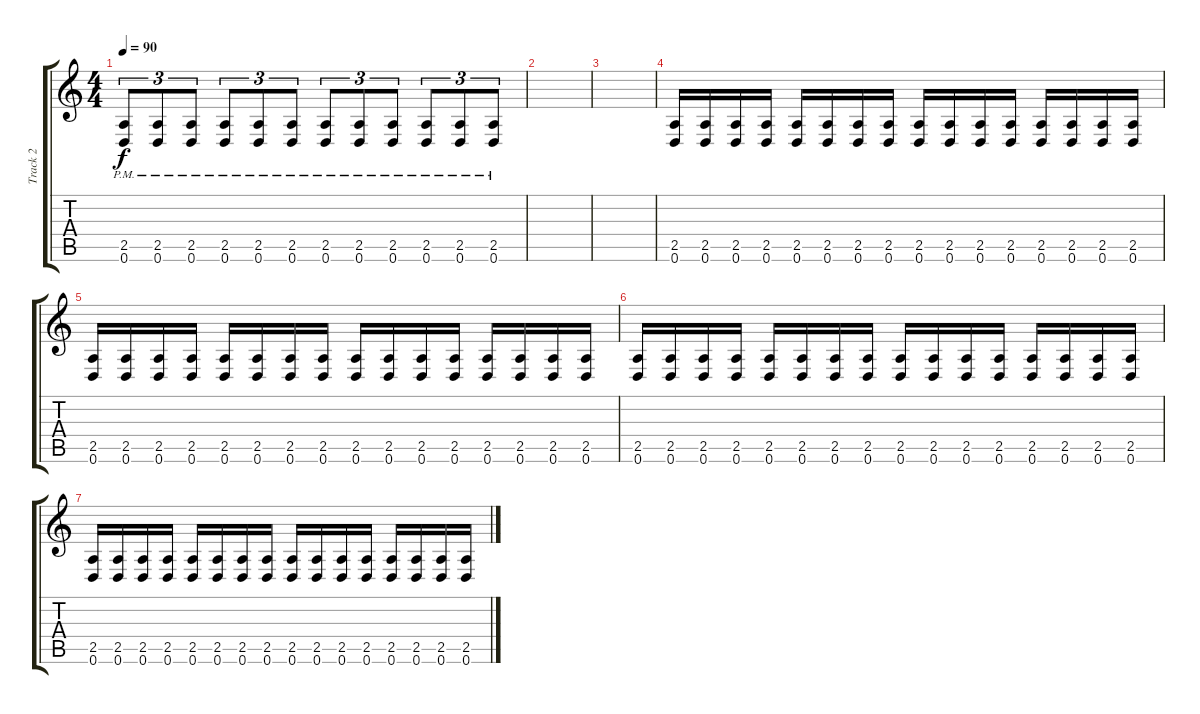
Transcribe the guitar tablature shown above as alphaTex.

\track ("Track 2" "Track 2") {instrument distortionguitar}
\staff {score tabs}
\tuning (D4 A3 F3 C3 G2 D2) {hide}
\ts (4 4)
\tempo 90
\clef g2
\ks c
(2.5{pm} 0.6{pm}).8{tu (3 2) dy f} (2.5{pm} 0.6{pm}).8{tu (3 2)} (2.5{pm} 0.6{pm}).8{tu (3 2)} (2.5{pm} 0.6{pm}).8{tu (3 2)} (2.5{pm} 0.6{pm}).8{tu (3 2)} (2.5{pm} 0.6{pm}).8{tu (3 2)} (2.5{pm} 0.6{pm}).8{tu (3 2)} (2.5{pm} 0.6{pm}).8{tu (3 2)} (2.5{pm} 0.6{pm}).8{tu (3 2)} (2.5{pm} 0.6{pm}).8{tu (3 2)} (2.5{pm} 0.6{pm}).8{tu (3 2)} (2.5{pm} 0.6{pm}).8{tu (3 2)} |
|
|
(2.5 0.6).16 (2.5 0.6).16 (2.5 0.6).16 (2.5 0.6).16 (2.5 0.6).16 (2.5 0.6).16 (2.5 0.6).16 (2.5 0.6).16 (2.5 0.6).16 (2.5 0.6).16 (2.5 0.6).16 (2.5 0.6).16 (2.5 0.6).16 (2.5 0.6).16 (2.5 0.6).16 (2.5 0.6).16 |
(2.5 0.6).16 (2.5 0.6).16 (2.5 0.6).16 (2.5 0.6).16 (2.5 0.6).16 (2.5 0.6).16 (2.5 0.6).16 (2.5 0.6).16 (2.5 0.6).16 (2.5 0.6).16 (2.5 0.6).16 (2.5 0.6).16 (2.5 0.6).16 (2.5 0.6).16 (2.5 0.6).16 (2.5 0.6).16 |
(2.5 0.6).16 (2.5 0.6).16 (2.5 0.6).16 (2.5 0.6).16 (2.5 0.6).16 (2.5 0.6).16 (2.5 0.6).16 (2.5 0.6).16 (2.5 0.6).16 (2.5 0.6).16 (2.5 0.6).16 (2.5 0.6).16 (2.5 0.6).16 (2.5 0.6).16 (2.5 0.6).16 (2.5 0.6).16 |
(2.5 0.6).16 (2.5 0.6).16 (2.5 0.6).16 (2.5 0.6).16 (2.5 0.6).16 (2.5 0.6).16 (2.5 0.6).16 (2.5 0.6).16 (2.5 0.6).16 (2.5 0.6).16 (2.5 0.6).16 (2.5 0.6).16 (2.5 0.6).16 (2.5 0.6).16 (2.5 0.6).16 (2.5 0.6).16
